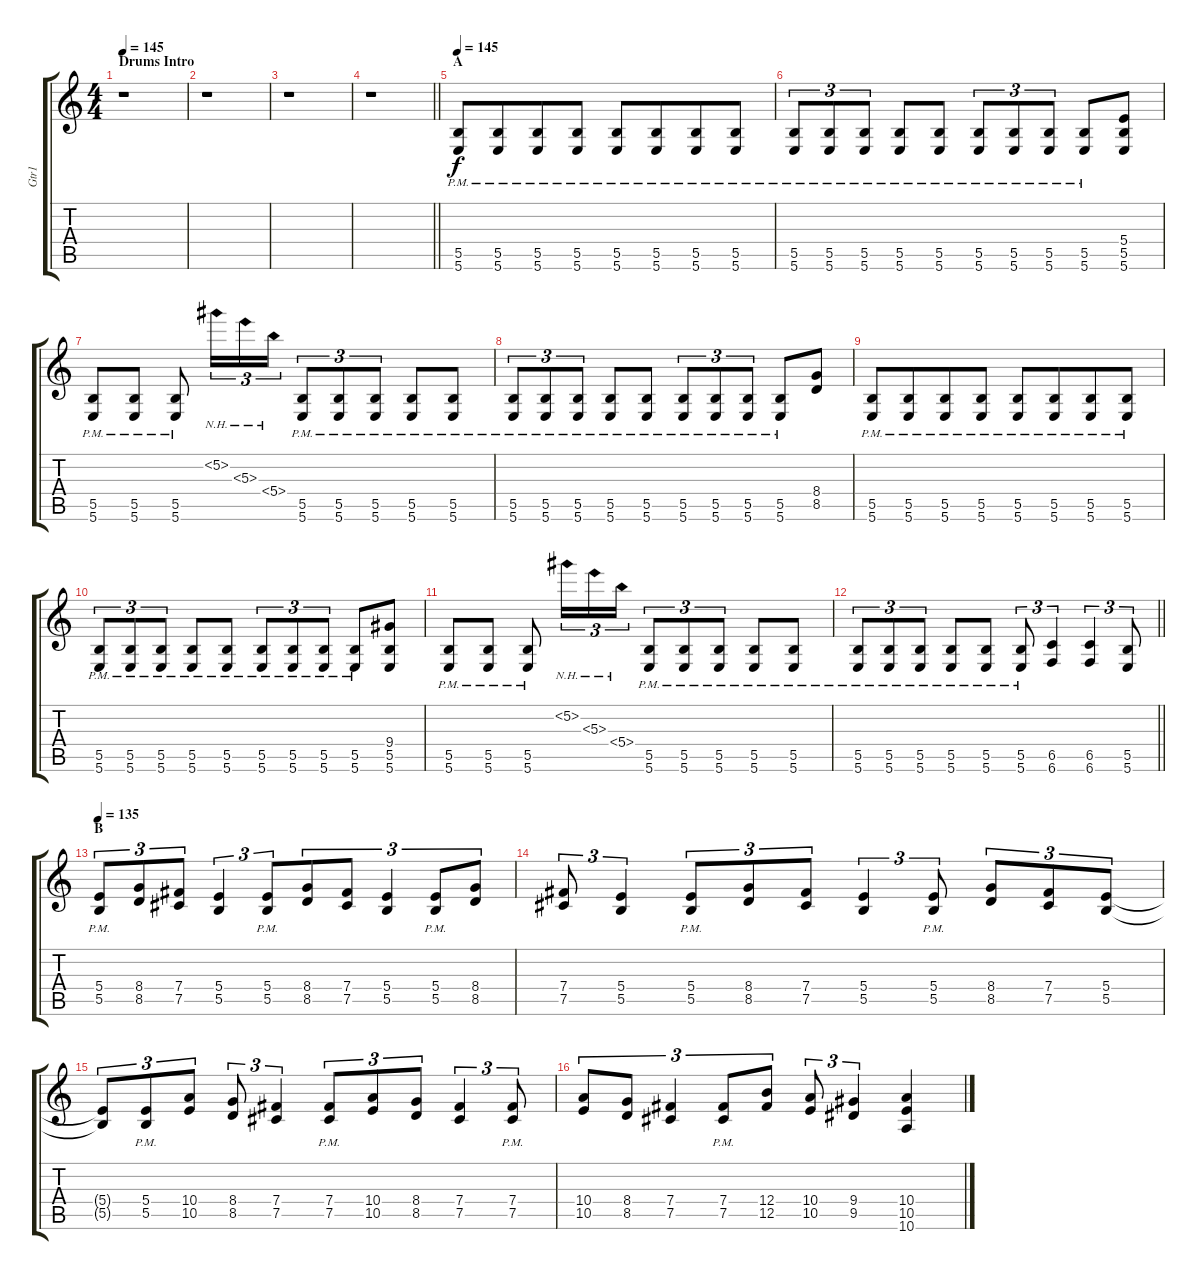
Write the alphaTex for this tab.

\track ("Gtr1" "Gtr1") {instrument distortionguitar}
\staff {score tabs}
\tuning (Db4 Ab3 E3 B2 Gb2 B1) {hide}
\ts (4 4)
\section ("" "Drums Intro")
\tempo 145
\clef g2
\ks c
r.1{dy f instrument distortionguitar} |
r.1 |
r.1 |
\barLineRight lightlight
r.1 |
\section ("" "A")
\tempo 145
(5.5 5.6{pm}).8 (5.5 5.6{pm}).8{beam merge} (5.5 5.6{pm}).8 (5.5 5.6{pm}).8 (5.5 5.6{pm}).8 (5.5 5.6{pm}).8{beam merge} (5.5 5.6{pm}).8 (5.5 5.6{pm}).8 |
(5.5 5.6{pm}).8{tu (3 2)} (5.5 5.6{pm}).8{tu (3 2)} (5.5 5.6{pm}).8{tu (3 2)} (5.5 5.6{pm}).8 (5.5 5.6{pm}).8 (5.5 5.6{pm}).8{tu (3 2)} (5.5 5.6{pm}).8{tu (3 2)} (5.5 5.6{pm}).8{tu (3 2)} (5.5 5.6{pm}).8 (5.4 5.5 5.6).8 |
(5.5 5.6{pm}).8 (5.5 5.6{pm}).8 (5.5 5.6{pm}).8 5.2{nh}.16{tu (3 2)} 5.3{nh}.16{tu (3 2)} 5.4{nh}.16{tu (3 2)} (5.5 5.6{pm}).8{tu (3 2)} (5.5 5.6{pm}).8{tu (3 2)} (5.5 5.6{pm}).8{tu (3 2)} (5.5 5.6{pm}).8 (5.5 5.6{pm}).8 |
(5.5 5.6{pm}).8{tu (3 2)} (5.5 5.6{pm}).8{tu (3 2)} (5.5 5.6{pm}).8{tu (3 2)} (5.5 5.6{pm}).8 (5.5 5.6{pm}).8 (5.5 5.6{pm}).8{tu (3 2)} (5.5 5.6{pm}).8{tu (3 2)} (5.5 5.6{pm}).8{tu (3 2)} (5.5 5.6{pm}).8 (8.4 8.5).8 |
(5.5 5.6{pm}).8 (5.5 5.6{pm}).8{beam merge} (5.5 5.6{pm}).8 (5.5 5.6{pm}).8 (5.5 5.6{pm}).8 (5.5 5.6{pm}).8{beam merge} (5.5 5.6{pm}).8 (5.5 5.6{pm}).8 |
(5.5 5.6{pm}).8{tu (3 2)} (5.5 5.6{pm}).8{tu (3 2)} (5.5 5.6{pm}).8{tu (3 2)} (5.5 5.6{pm}).8 (5.5 5.6{pm}).8 (5.5 5.6{pm}).8{tu (3 2)} (5.5 5.6{pm}).8{tu (3 2)} (5.5 5.6{pm}).8{tu (3 2)} (5.5 5.6{pm}).8 (9.4 5.5 5.6).8 |
(5.5 5.6{pm}).8 (5.5 5.6{pm}).8 (5.5 5.6{pm}).8 5.2{nh}.16{tu (3 2)} 5.3{nh}.16{tu (3 2)} 5.4{nh}.16{tu (3 2)} (5.5 5.6{pm}).8{tu (3 2)} (5.5 5.6{pm}).8{tu (3 2)} (5.5 5.6{pm}).8{tu (3 2)} (5.5 5.6{pm}).8 (5.5 5.6{pm}).8 |
\barLineRight lightlight
(5.5 5.6{pm}).8{tu (3 2)} (5.5 5.6{pm}).8{tu (3 2)} (5.5 5.6{pm}).8{tu (3 2)} (5.5 5.6{pm}).8 (5.5 5.6{pm}).8 (5.5 5.6{pm}).8{tu (3 2)} (6.5 6.6).4{tu (3 2)} (6.5 6.6).4{tu (3 2)} (5.5 5.6).8{tu (3 2)} |
\section ("" "B")
\tempo 135
(5.4{pm} 5.5{pm}).8{tu (3 2)} (8.4 8.5).8{tu (3 2)} (7.4 7.5).8{tu (3 2)} (5.4 5.5).4{tu (3 2)} (5.4{pm} 5.5{pm}).8{tu (3 2) beam merge} (8.4 8.5).8{tu (3 2)} (7.4 7.5).8{tu (3 2)} (5.4 5.5).4{tu (3 2)} (5.4{pm} 5.5{pm}).8{tu (3 2)} (8.4 8.5).8{tu (3 2)} |
(7.4 7.5).8{tu (3 2)} (5.4 5.5).4{tu (3 2)} (5.4{pm} 5.5{pm}).8{tu (3 2)} (8.4 8.5).8{tu (3 2)} (7.4 7.5).8{tu (3 2)} (5.4 5.5).4{tu (3 2)} (5.4{pm} 5.5{pm}).8{tu (3 2) beam split} (8.4 8.5).8{tu (3 2)} (7.4 7.5).8{tu (3 2)} (5.4 5.5).8{tu (3 2)} |
(5.4{t} 5.5{t}).8{tu (3 2)} (5.4{pm} 5.5{pm}).8{tu (3 2)} (10.4 10.5).8{tu (3 2)} (8.4 8.5).8{tu (3 2)} (7.4 7.5).4{tu (3 2)} (7.4{pm} 7.5{pm}).8{tu (3 2)} (10.4 10.5).8{tu (3 2)} (8.4 8.5).8{tu (3 2)} (7.4 7.5).4{tu (3 2)} (7.4{pm} 7.5{pm}).8{tu (3 2)} |
(10.4 10.5).8{tu (3 2)} (8.4 8.5).8{tu (3 2)} (7.4 7.5).4{tu (3 2)} (7.4{pm} 7.5{pm}).8{tu (3 2)} (12.4 12.5).8{tu (3 2)} (10.4 10.5).8{tu (3 2)} (9.4 9.5).4{tu (3 2)} (10.4 10.5 10.6).4
